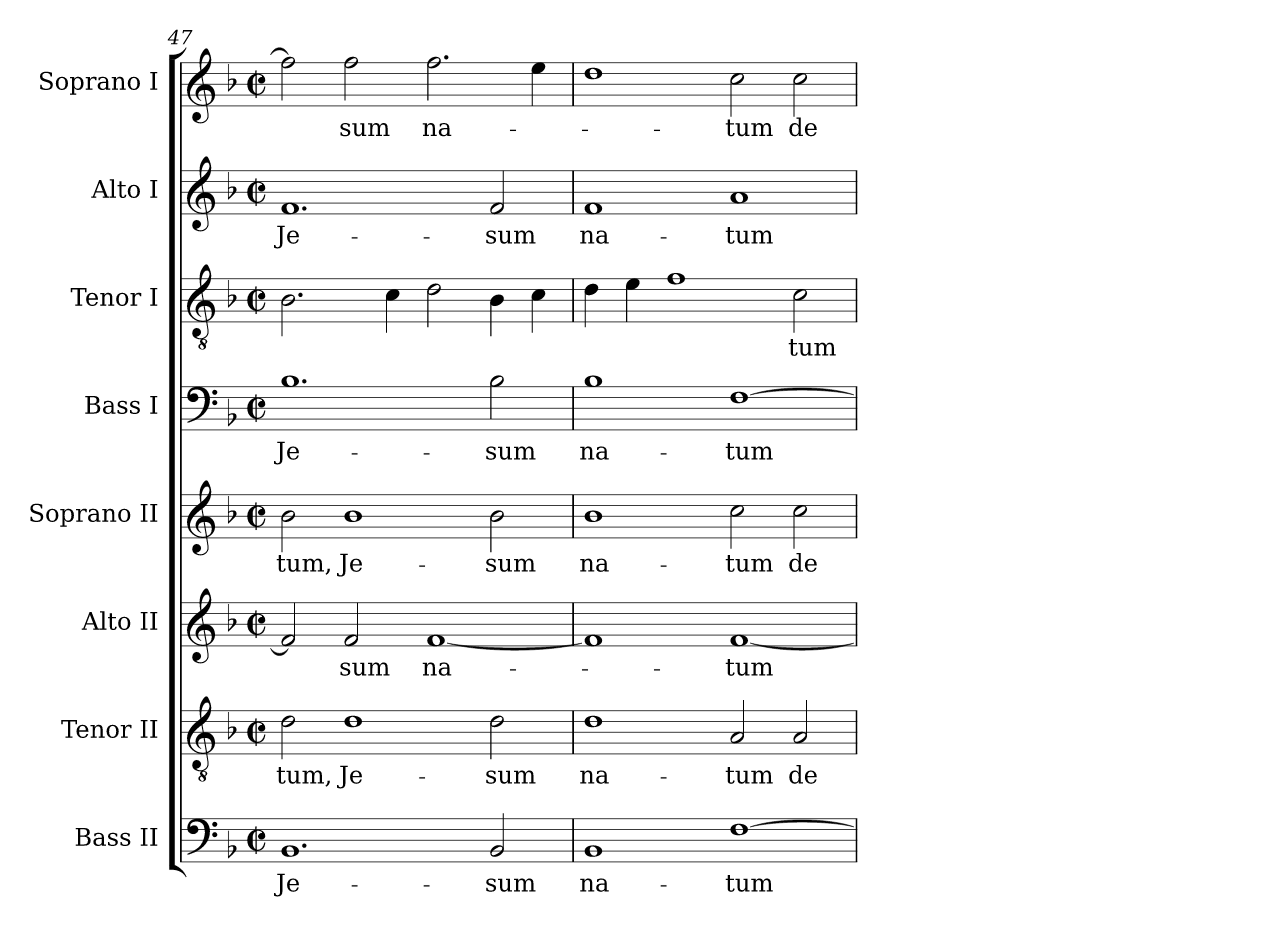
**kern	**text	**kern	**text	**kern	**text	**kern	**text	**kern	**text	**kern	**text	**kern	**text	**kern	**text
*part8	*part8	*part7	*part7	*part6	*part6	*part5	*part5	*part4	*part4	*part3	*part3	*part2	*part2	*part1	*part1
*staff8	*staff8	*staff7	*staff7	*staff6	*staff6	*staff5	*staff5	*staff4	*staff4	*staff3	*staff3	*staff2	*staff2	*staff1	*staff1
*I"Bass II	*	*I"Tenor II	*	*I"Alto II	*	*I"Soprano II	*	*I"Bass I	*	*I"Tenor I	*	*I"Alto I	*	*I"Soprano I	*
*I'B. II	*	*I'T. II	*	*I'A. II	*	*	*	*I'B. I	*	*I'T. I	*	*I'A. I	*	*	*
*clefF4	*	*clefGv2	*	*clefG2	*	*clefG2	*	*clefF4	*	*clefGv2	*	*clefG2	*	*clefG2	*
*	*	*ITrd7c12	*	*	*	*	*	*	*	*ITrd7c12	*	*	*	*	*
*k[b-]	*	*k[b-]	*	*k[b-]	*	*k[b-]	*	*k[b-]	*	*k[b-]	*	*k[b-]	*	*k[b-]	*
*F:	*	*F:	*	*F:	*	*F:	*	*F:	*	*F:	*	*F:	*	*F:	*
*M2/2	*	*M2/2	*	*M2/2	*	*M2/2	*	*M2/2	*	*M2/2	*	*M2/2	*	*M2/2	*
*met(c|)	*	*met(c|)	*	*met(c|)	*	*met(c|)	*	*met(c|)	*	*met(c|)	*	*met(c|)	*	*met(c|)	*
=47	=47	=47	=47	=47	=47	=47	=47	=47	=47	=47	=47	=47	=47	=47	=47
!	!LO:LY:b:color=#000000	!	!	!	!	!	!	!	!	!	!	!	!	!	!
!	!	!	!LO:LY:b:color=#000000	!	!	!	!	!	!	!	!	!	!	!	!
!	!	!	!	!	!	!	!LO:LY:b:color=#000000	!	!	!	!	!	!	!	!
!	!	!	!	!	!	!	!	!	!LO:LY:b:color=#000000	!	!	!	!	!	!
!	!	!	!	!	!	!	!	!	!	!	!	!	!LO:LY:b:color=#000000	!	!
1.BB-i	Je-	2Di\	-tum,	2fi/]	.	2b-i\	-tum,	1.B-i	Je-	2.BB-i\	.	1.fi	Je-	2ffi\]	.
!	!	!	!LO:LY:b:color=#000000	!	!	!	!	!	!	!	!	!	!	!	!
!	!	!	!	!	!LO:LY:b:color=#000000	!	!	!	!	!	!	!	!	!	!
!	!	!	!	!	!	!	!LO:LY:b:color=#000000	!	!	!	!	!	!	!	!
!	!	!	!	!	!	!	!	!	!	!	!	!	!	!	!LO:LY:b:color=#000000
.	.	1Di	Je-	2fi/	-sum	1b-i	Je-	.	.	.	.	.	.	2ffi\	-sum
.	.	.	.	.	.	.	.	.	.	4Ci\	.	.	.	.	.
!	!	!	!	!	!LO:LY:b:color=#000000	!	!	!	!	!	!	!	!	!	!
!	!	!	!	!	!	!	!	!	!	!	!	!	!	!	!LO:LY:b:color=#000000
.	.	.	.	[<1fi	na-	.	.	.	.	2Di\	.	.	.	2.ffi\	na-
!	!LO:LY:b:color=#000000	!	!	!	!	!	!	!	!	!	!	!	!	!	!
!	!	!	!LO:LY:b:color=#000000	!	!	!	!	!	!	!	!	!	!	!	!
!	!	!	!	!	!	!	!LO:LY:b:color=#000000	!	!	!	!	!	!	!	!
!	!	!	!	!	!	!	!	!	!LO:LY:b:color=#000000	!	!	!	!	!	!
!	!	!	!	!	!	!	!	!	!	!	!	!	!LO:LY:b:color=#000000	!	!
2BB-i/	-sum	2Di\	-sum	.	.	2b-i\	-sum	2B-i\	-sum	4BB-i\	.	2fi/	-sum	.	.
.	.	.	.	.	.	.	.	.	.	4Ci\	.	.	.	4eei\	.
=48	=48	=48	=48	=48	=48	=48	=48	=48	=48	=48	=48	=48	=48	=48	=48
!	!LO:LY:b:color=#000000	!	!	!	!	!	!	!	!	!	!	!	!	!	!
!	!	!	!LO:LY:b:color=#000000	!	!	!	!	!	!	!	!	!	!	!	!
!	!	!	!	!	!	!	!LO:LY:b:color=#000000	!	!	!	!	!	!	!	!
!	!	!	!	!	!	!	!	!	!LO:LY:b:color=#000000	!	!	!	!	!	!
!	!	!	!	!	!	!	!	!	!	!	!	!	!LO:LY:b:color=#000000	!	!
1BB-i	na-	1Di	na-	1fi]	.	1b-i	na-	1B-i	na-	4Di\	.	1fi	na-	1ddi	.
.	.	.	.	.	.	.	.	.	.	4Ei\	.	.	.	.	.
.	.	.	.	.	.	.	.	.	.	1Fi	.	.	.	.	.
!	!LO:LY:b:color=#000000	!	!	!	!	!	!	!	!	!	!	!	!	!	!
!	!	!	!LO:LY:b:color=#000000	!	!	!	!	!	!	!	!	!	!	!	!
!	!	!	!	!	!LO:LY:b:color=#000000	!	!	!	!	!	!	!	!	!	!
!	!	!	!	!	!	!	!LO:LY:b:color=#000000	!	!	!	!	!	!	!	!
!	!	!	!	!	!	!	!	!	!LO:LY:b:color=#000000	!	!	!	!	!	!
!	!	!	!	!	!	!	!	!	!	!	!	!	!LO:LY:b:color=#000000	!	!
!	!	!	!	!	!	!	!	!	!	!	!	!	!	!	!LO:LY:b:color=#000000
[>1Fi	-tum	2AAi/	-tum	[<1fi	-tum	2cci\	-tum	[>1Fi	-tum	.	.	1ai	-tum	2cci\	-tum
!	!	!	!LO:LY:b:color=#000000	!	!	!	!	!	!	!	!	!	!	!	!
!	!	!	!	!	!	!	!LO:LY:b:color=#000000	!	!	!	!	!	!	!	!
!	!	!	!	!	!	!	!	!	!	!	!LO:LY:b:color=#000000	!	!	!	!
!	!	!	!	!	!	!	!	!	!	!	!	!	!	!	!LO:LY:b:color=#000000
.	.	2AAi/	de	.	.	2cci\	de	.	.	2Ci\	-tum	.	.	2cci\	de
=	=	=	=	=	=	=	=	=	=	=	=	=	=	=	=
*-	*-	*-	*-	*-	*-	*-	*-	*-	*-	*-	*-	*-	*-	*-	*-
